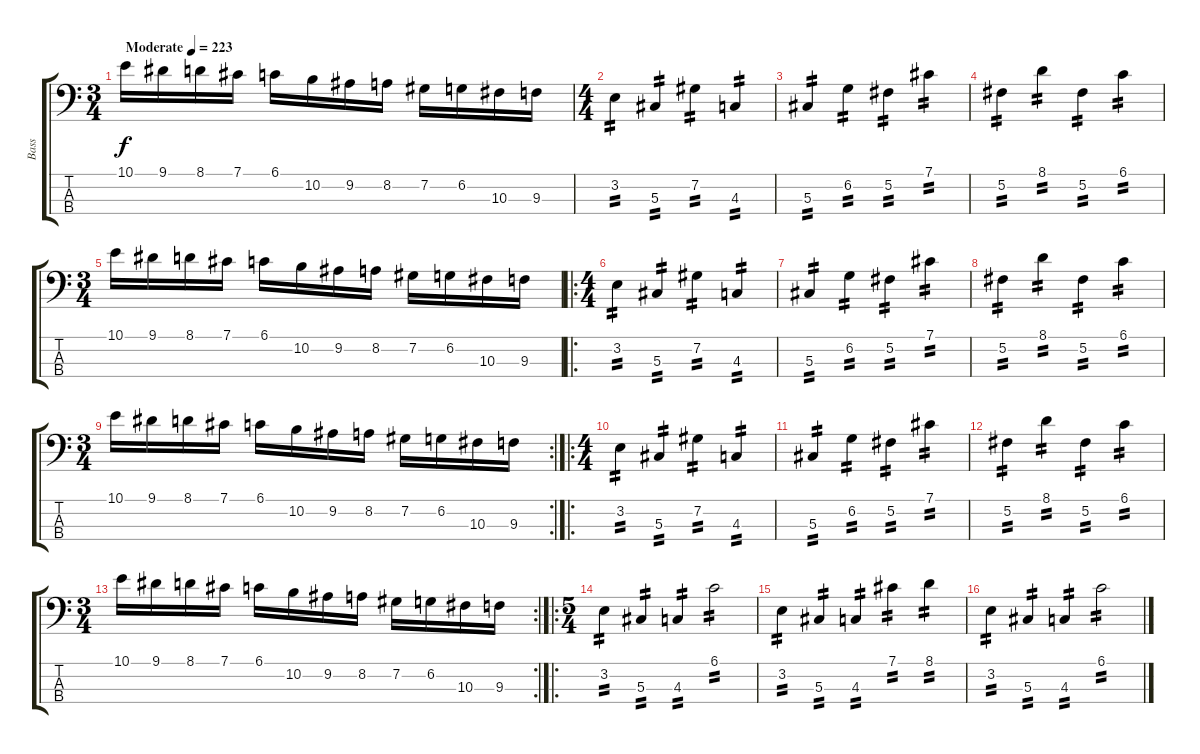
\track ("Bass" "Bass") {instrument electricbasspick}
\staff {score tabs}
\tuning (Gb2 Db2 Ab1 Eb1) {hide}
\ts (3 4)
\tempo (223 "Moderate")
\clef f4
\ks c
10.1.16{dy f instrument electricbasspick} 9.1.16 8.1.16 7.1.16 6.1.16 10.2.16 9.2.16 8.2.16 7.2.16 6.2.16 10.3.16 9.3.16 |
\ts (4 4)
3.2.4{tp 2} 5.3.4{tp 2} 7.2.4{tp 2} 4.3.4{tp 2} |
5.3.4{tp 2} 6.2.4{tp 2} 5.2.4{tp 2} 7.1.4{tp 2} |
5.2.4{tp 2} 8.1.4{tp 2} 5.2.4{tp 2} 6.1.4{tp 2} |
\ts (3 4)
10.1.16 9.1.16 8.1.16 7.1.16 6.1.16 10.2.16 9.2.16 8.2.16 7.2.16 6.2.16 10.3.16 9.3.16 |
\ro
\ts (4 4)
3.2.4{tp 2} 5.3.4{tp 2} 7.2.4{tp 2} 4.3.4{tp 2} |
5.3.4{tp 2} 6.2.4{tp 2} 5.2.4{tp 2} 7.1.4{tp 2} |
5.2.4{tp 2} 8.1.4{tp 2} 5.2.4{tp 2} 6.1.4{tp 2} |
\rc 2
\ts (3 4)
10.1.16 9.1.16 8.1.16 7.1.16 6.1.16 10.2.16 9.2.16 8.2.16 7.2.16 6.2.16 10.3.16 9.3.16 |
\ro
\ts (4 4)
3.2.4{tp 2} 5.3.4{tp 2} 7.2.4{tp 2} 4.3.4{tp 2} |
5.3.4{tp 2} 6.2.4{tp 2} 5.2.4{tp 2} 7.1.4{tp 2} |
5.2.4{tp 2} 8.1.4{tp 2} 5.2.4{tp 2} 6.1.4{tp 2} |
\rc 2
\ts (3 4)
10.1.16 9.1.16 8.1.16 7.1.16 6.1.16 10.2.16 9.2.16 8.2.16 7.2.16 6.2.16 10.3.16 9.3.16 |
\ro
\ts (5 4)
3.2.4{tp 2} 5.3.4{tp 2} 4.3.4{tp 2} 6.1.2{tp 2} |
3.2.4{tp 2} 5.3.4{tp 2} 4.3.4{tp 2} 7.1.4{tp 2} 8.1.4{tp 2} |
3.2.4{tp 2} 5.3.4{tp 2} 4.3.4{tp 2} 6.1.2{tp 2}
